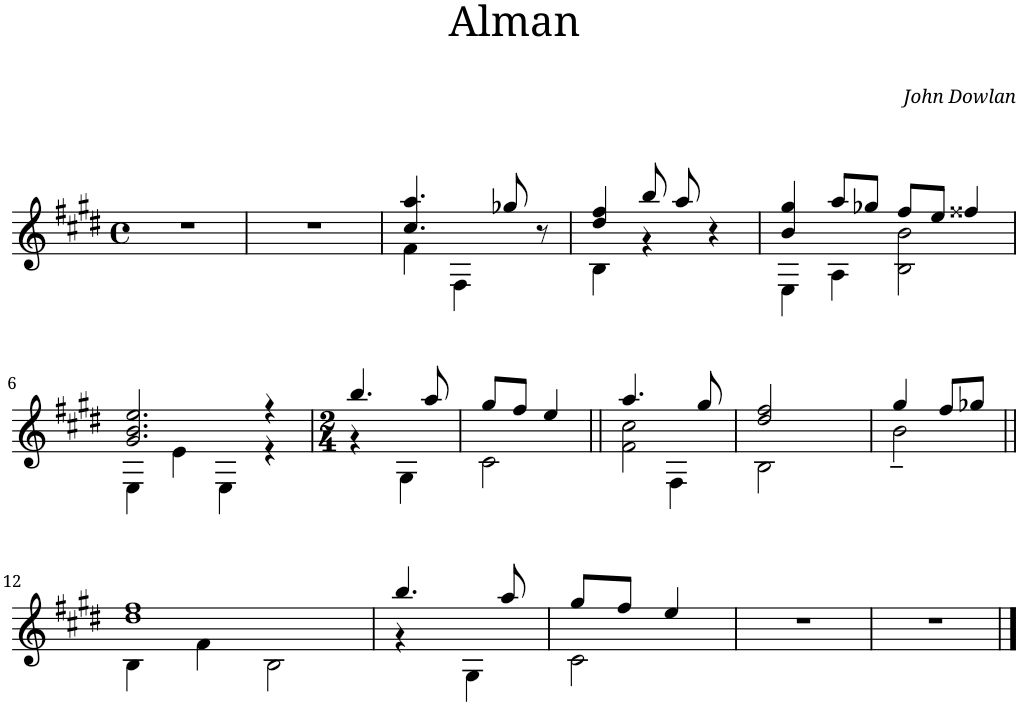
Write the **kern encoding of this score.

**kern
*part1
*staff1
*I"Piano
*I'Pno
*clefG2
*k[f#c#g#d#]
*M4/4
*met(c)
=1
1r
=2
1r
=3
*^
4.cc#/ 4.aa/	4f#\
.	4F#\
8ryy	.
8gg-X/	4ryy
8r	.
=4	=4
4dd#/ 4ff#/	4B\
8bb/	4r
8aa/	.
4r	4ryy
=5	=5
4b/ 4gg#/	4E\
8aa/L	4A\
8gg-X/J	.
8ff#/L	2B\ 2b\
8ee/J	.
4ff##X/	.
!!LO:LB:g=z	!!
=6	=6
2.g#/ 2.b/ 2.ee/	4E\
.	4e\
.	4E\
4r	4r
=7	=7
*M2/4	*
4.bb/	4r
.	4G#\
8aa/	.
=8	=8
8gg#/L	2c#\
8ff#/J	.
4ee/	.
=9||	=9||
4.aa/	2f#\ 2cc#\
8gg#/	.
4ryy	4F#\
=10	=10
2dd#/ 2ff#/	2B\
=11	=11
4gg#/	2b~\
8ff#/L	.
8gg-X/J	.
!!LO:LB:g=z	!!
=12||	=12||
[2dd# [2ff#	4B\
.	4f#\
2ryy	2B\
=13	=13
4.bb/	4r
.	4G#\
2dd#] 2ff#]	.
.	2ryy
8aa/	.
=14	=14
8gg#/L	2c#\
8ff#/J	.
4ee/	.
*v	*v
=15
2r
=16
2r
==
*-
